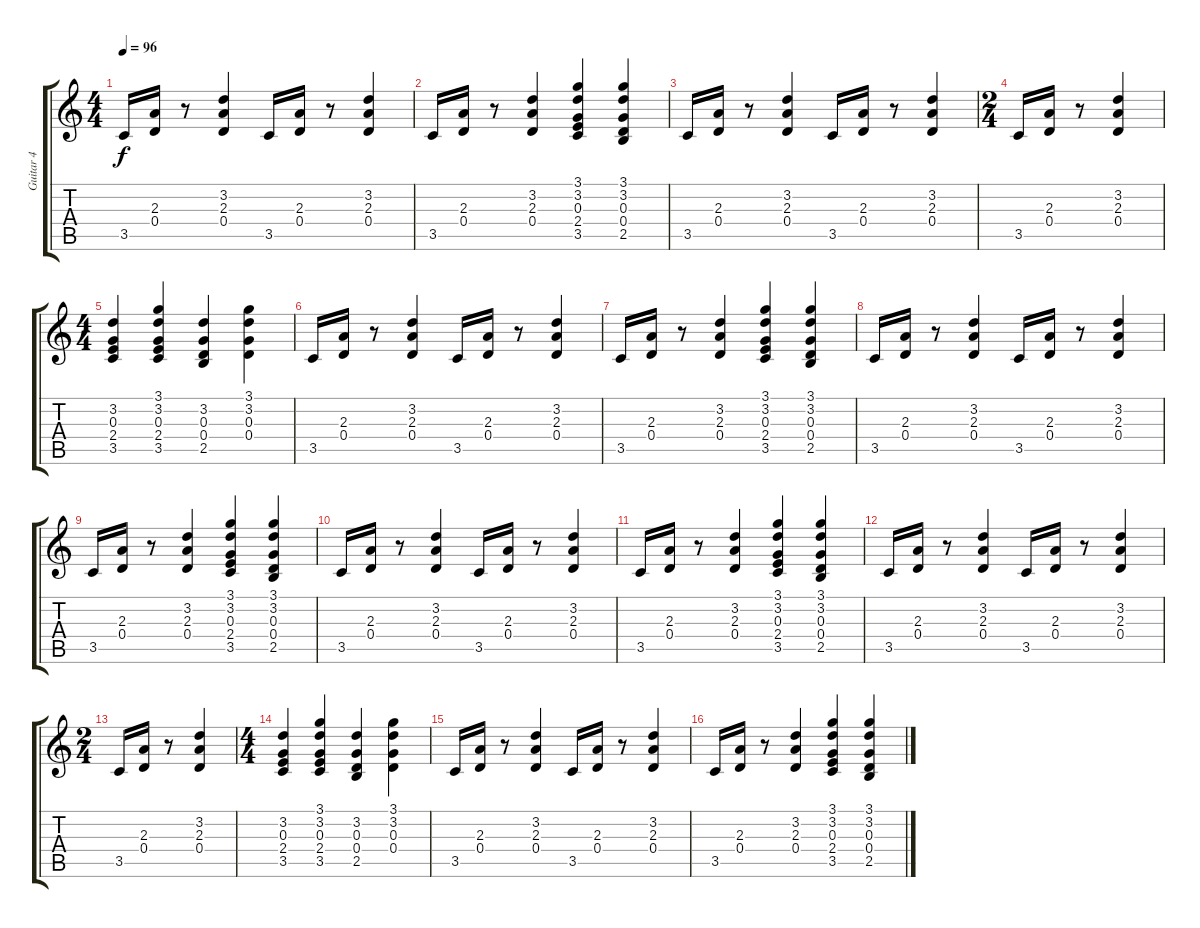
\track ("Guitar 4" "Guitar 4") {instrument overdrivenguitar}
\staff {score tabs}
\tuning (E4 B3 G3 D3 A2 D2) {hide}
\ts (4 4)
\tempo 96
\clef g2
\ks c
3.5.16{dy f} (2.3 0.4).16 r.8 (3.2 2.3 0.4).4 3.5.16 (2.3 0.4).16 r.8 (3.2 2.3 0.4).4 |
3.5.16 (2.3 0.4).16 r.8 (3.2 2.3 0.4).4 (3.1 3.2 0.3 2.4 3.5).4 (3.1 3.2 0.3 0.4 2.5).4 |
3.5.16 (2.3 0.4).16 r.8 (3.2 2.3 0.4).4 3.5.16 (2.3 0.4).16 r.8 (3.2 2.3 0.4).4 |
\ts (2 4)
3.5.16 (2.3 0.4).16 r.8 (3.2 2.3 0.4).4 |
\ts (4 4)
(3.2 0.3 2.4 3.5).4 (3.1 3.2 0.3 2.4 3.5).4 (3.2 0.3 0.4 2.5).4 (3.1 3.2 0.3 0.4).4 |
3.5.16 (2.3 0.4).16 r.8 (3.2 2.3 0.4).4 3.5.16 (2.3 0.4).16 r.8 (3.2 2.3 0.4).4 |
3.5.16 (2.3 0.4).16 r.8 (3.2 2.3 0.4).4 (3.1 3.2 0.3 2.4 3.5).4 (3.1 3.2 0.3 0.4 2.5).4 |
3.5.16 (2.3 0.4).16 r.8 (3.2 2.3 0.4).4 3.5.16 (2.3 0.4).16 r.8 (3.2 2.3 0.4).4 |
3.5.16 (2.3 0.4).16 r.8 (3.2 2.3 0.4).4 (3.1 3.2 0.3 2.4 3.5).4 (3.1 3.2 0.3 0.4 2.5).4 |
3.5.16 (2.3 0.4).16 r.8 (3.2 2.3 0.4).4 3.5.16 (2.3 0.4).16 r.8 (3.2 2.3 0.4).4 |
3.5.16 (2.3 0.4).16 r.8 (3.2 2.3 0.4).4 (3.1 3.2 0.3 2.4 3.5).4 (3.1 3.2 0.3 0.4 2.5).4 |
3.5.16 (2.3 0.4).16 r.8 (3.2 2.3 0.4).4 3.5.16 (2.3 0.4).16 r.8 (3.2 2.3 0.4).4 |
\ts (2 4)
3.5.16 (2.3 0.4).16 r.8 (3.2 2.3 0.4).4 |
\ts (4 4)
(3.2 0.3 2.4 3.5).4 (3.1 3.2 0.3 2.4 3.5).4 (3.2 0.3 0.4 2.5).4 (3.1 3.2 0.3 0.4).4 |
3.5.16 (2.3 0.4).16 r.8 (3.2 2.3 0.4).4 3.5.16 (2.3 0.4).16 r.8 (3.2 2.3 0.4).4 |
3.5.16{volume 0} (2.3 0.4).16 r.8 (3.2 2.3 0.4).4 (3.1 3.2 0.3 2.4 3.5).4 (3.1 3.2 0.3 0.4 2.5).4
